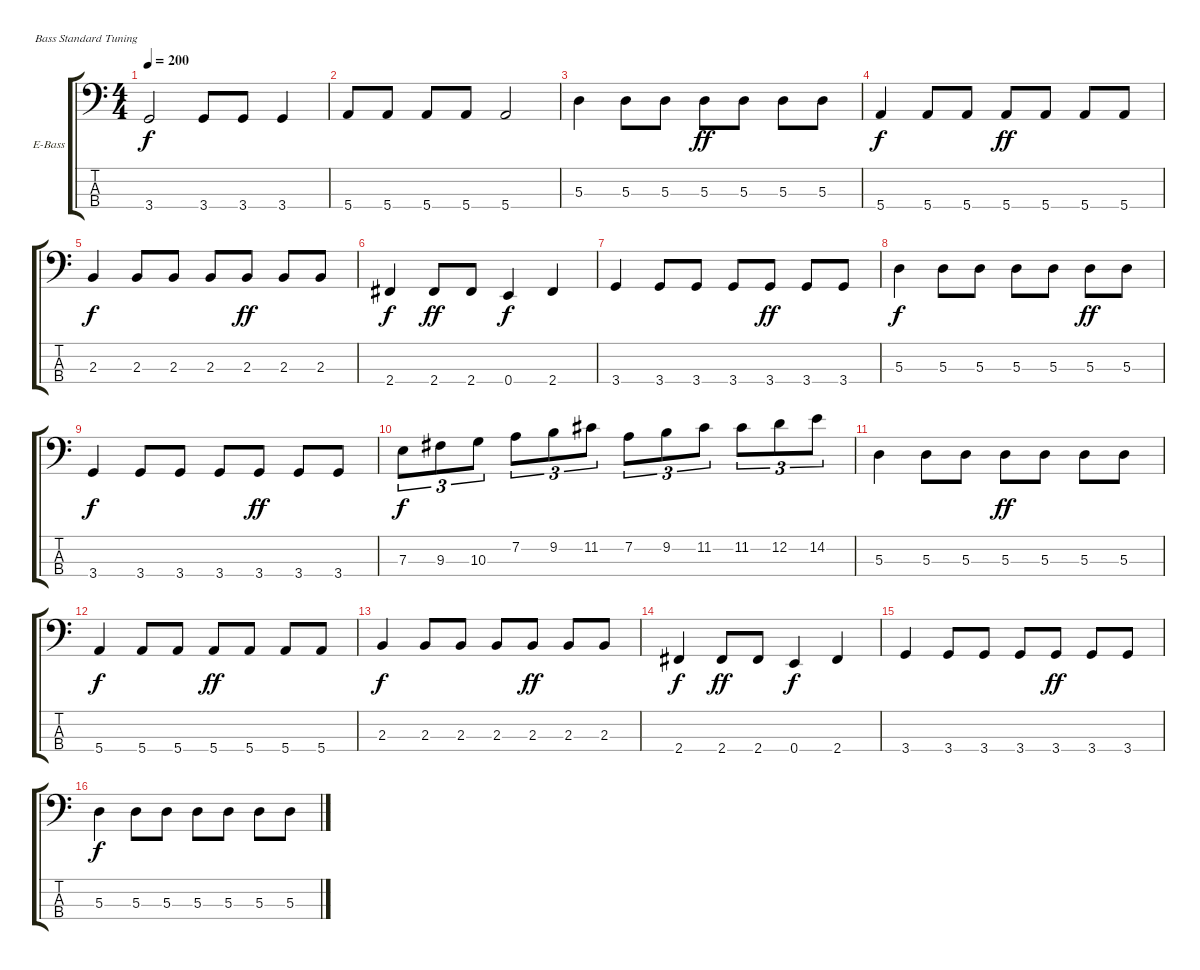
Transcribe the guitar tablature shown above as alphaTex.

\bracketExtendMode groupsimilarinstruments
\firstSystemTrackNameOrientation horizontal
\otherSystemsTrackNameOrientation horizontal
\track ("Track 8" "E-Bass") {instrument electricbassfinger}
\staff {score tabs}
\tuning (G2 D2 A1 E1)
\ts (4 4)
\tempo 200
\clef f4
\ks c
3.4.2{dy f} 3.4.8 3.4.8 3.4.4 |
5.4.8 5.4.8 5.4.8 5.4.8 5.4.2 |
5.3.4 5.3.8 5.3.8 5.3.8{dy ff} 5.3.8 5.3.8 5.3.8 |
5.4.4{dy f} 5.4.8 5.4.8 5.4.8{dy ff} 5.4.8 5.4.8 5.4.8 |
2.3.4{dy f} 2.3.8 2.3.8 2.3.8 2.3.8{dy ff} 2.3.8 2.3.8 |
2.4.4{dy f} 2.4.8{dy ff} 2.4.8 0.4.4{dy f} 2.4.4 |
3.4.4 3.4.8 3.4.8 3.4.8 3.4.8{dy ff} 3.4.8 3.4.8 |
5.3.4{dy f} 5.3.8 5.3.8 5.3.8 5.3.8 5.3.8{dy ff} 5.3.8 |
3.4.4{dy f} 3.4.8 3.4.8 3.4.8 3.4.8{dy ff} 3.4.8 3.4.8 |
7.3.8{tu (3 2) dy f} 9.3.8{tu (3 2)} 10.3.8{tu (3 2)} 7.2.8{tu (3 2)} 9.2.8{tu (3 2)} 11.2.8{tu (3 2)} 7.2.8{tu (3 2)} 9.2.8{tu (3 2)} 11.2.8{tu (3 2)} 11.2.8{tu (3 2)} 12.2.8{tu (3 2)} 14.2.8{tu (3 2)} |
5.3.4 5.3.8 5.3.8 5.3.8{dy ff} 5.3.8 5.3.8 5.3.8 |
5.4.4{dy f} 5.4.8 5.4.8 5.4.8{dy ff} 5.4.8 5.4.8 5.4.8 |
2.3.4{dy f} 2.3.8 2.3.8 2.3.8 2.3.8{dy ff} 2.3.8 2.3.8 |
2.4.4{dy f} 2.4.8{dy ff} 2.4.8 0.4.4{dy f} 2.4.4 |
3.4.4 3.4.8 3.4.8 3.4.8 3.4.8{dy ff} 3.4.8 3.4.8 |
5.3.4{dy f} 5.3.8 5.3.8 5.3.8 5.3.8 5.3.8 5.3.8
